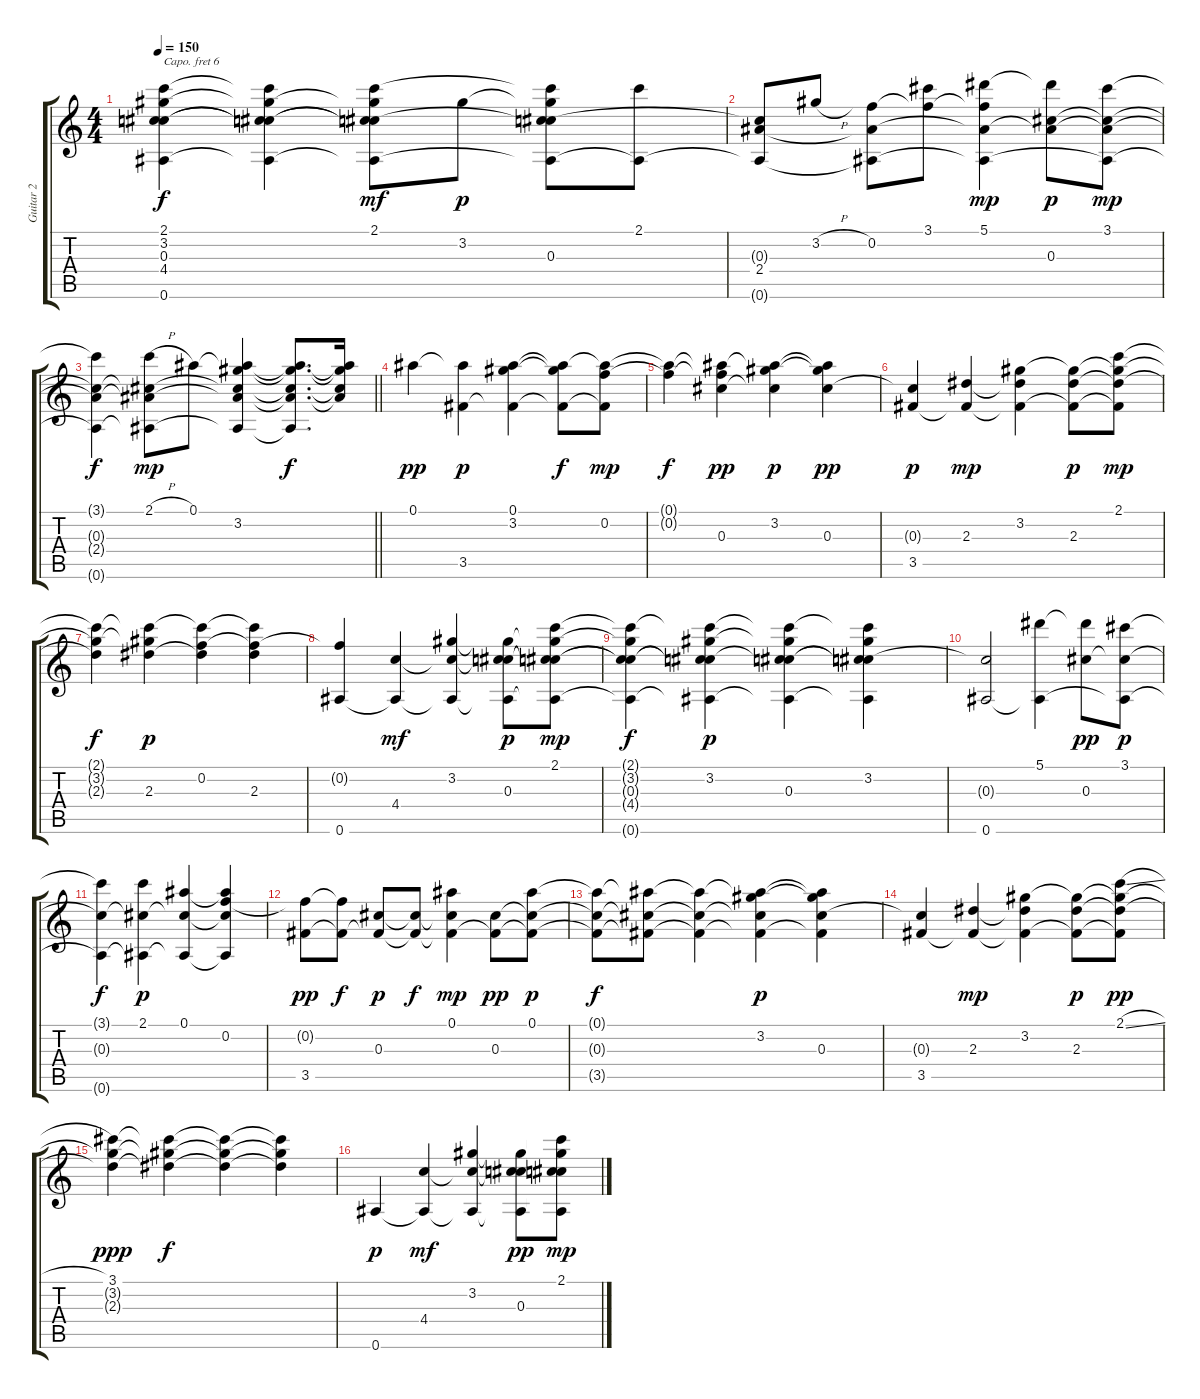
\track ("Guitar 2" "Guitar 2") {instrument acousticguitarsteel}
\staff {score tabs}
\capo 6
\tuning (E4 B3 G3 D3 A2 E2) {hide}
\ts (4 4)
\tempo 150
\clef g2
\ks c
(2.1{t} 3.2{t} 0.3{t} 4.4{t} 0.6{t}).4{dy f} (2.1{t} 3.2{t} 0.3{t} 4.4{t} 0.6{t}).4 (2.1 3.2{t} 0.3{t} 4.4{t} 0.6{t}).8{dy mf} 3.2.8{dy p} (2.1{t} 3.2{t} 0.3 4.4{t} 0.6{t}).8 (2.1 0.6{t}).8 |
(0.3{t} 2.4 0.6{t}).8 3.2{h}.8 (0.2 2.4{t} 0.6{t}).8 (3.1 0.2{t}).8 (5.1 0.2{t} 2.4{t} 0.6{t}).4{dy mp} (5.1{t} 0.3 2.4{t}).8{dy p} (3.1 0.3{t} 2.4{t} 0.6{t}).8{dy mp} |
\barLineRight lightlight
(3.1{t} 0.3{t} 2.4{t} 0.6{t}).4{dy f} (2.1{h} 0.3{t} 2.4{t} 0.6{t}).8{dy mp} 0.1.8 (0.1{t} 3.2 0.3{t} 2.4{t} 0.6{t}).4 (0.1{t} 3.2{t} 0.3{t} 2.4{t} 0.6{t}).8{d dy f} (0.1{t} 3.2{t} 0.3{t} 2.4{t}).16 |
\section ("" "")
0.1.4{dy pp} (0.1{t} 3.5).4{dy p} (0.1 3.2 3.5{t}).4 (0.1{t} 3.2{t} 3.5{t}).8{dy f} (0.1{t} 0.2 3.5{t}).8{dy mp} |
(0.1{t} 0.2{t}).4{dy f} (0.1{t} 0.2{t} 0.3).4{dy pp} (0.1{t} 3.2 0.3{t}).4{dy p} (0.1{t} 3.2{t} 0.3).4{dy pp} |
(0.3{t} 3.5).4{dy p} (2.3 3.5{t}).4{dy mp} (3.2 2.3{t} 3.5{t}).4 (3.2{t} 2.3 3.5{t}).8{dy p} (2.1 3.2{t} 2.3{t} 3.5{t}).8{dy mp} |
(2.1{t} 3.2{t} 2.3{t}).4{dy f} (2.1{t} 3.2{t} 2.3).4{dy p} (2.1{t} 0.2 2.3{t}).4 (2.1{t} 0.2{t} 2.3).4 |
(0.2{t} 0.6).4 (4.4 0.6{t}).4{dy mf} (3.2 4.4{t} 0.6{t}).4 (3.2{t} 0.3 4.4{t} 0.6{t}).8{dy p} (2.1 3.2{t} 0.3{t} 4.4{t} 0.6{t}).8{dy mp} |
(2.1{t} 3.2{t} 0.3{t} 4.4{t} 0.6{t}).4{dy f} (2.1{t} 3.2 0.3{t} 4.4{t} 0.6{t}).4{dy p} (2.1{t} 3.2{t} 0.3 4.4{t} 0.6{t}).4 (2.1{t} 3.2 0.3{t} 4.4{t} 0.6{t}).4 |
(0.3{t} 0.6).2 (5.1 0.6{t}).4 (5.1{t} 0.3).8{dy pp} (3.1 0.3{t} 0.6{t}).8{dy p} |
(3.1{t} 0.3{t} 0.6{t}).4{dy f} (2.1 0.3{t} 0.6{t}).4{dy p} (0.1 0.3{t} 0.6{t}).4 (0.1{t} 0.2 0.3{t} 0.6{t}).4 |
(0.2{t} 3.5).8{dy pp} (0.2{t} 3.5{t}).8{dy f} (0.3 3.5{t}).8{dy p} (0.3{t} 3.5{t}).8{dy f} (0.1 0.3{t} 3.5{t}).4{dy mp} (0.3 3.5{t}).8{dy pp} (0.1 0.3{t} 3.5{t}).8{dy p} |
(0.1{t} 0.3{t} 3.5{t}).8{dy f} (0.1{t} 0.3{t} 3.5{t}).8 (0.1{t} 0.3{t} 3.5{t}).4 (0.1{t} 3.2 0.3{t} 3.5{t}).4{dy p} (0.1{t} 3.2{t} 0.3 3.5{t}).4 |
(0.3{t} 3.5).4 (2.3 3.5{t}).4{dy mp} (3.2 2.3{t} 3.5{t}).4 (3.2{t} 2.3 3.5{t}).8{dy p} (2.1{sl} 3.2{t} 2.3{t} 3.5{t}).8{dy pp} |
(3.1 3.2{t} 2.3{t}).4{dy ppp} (3.1{t} 3.2{t} 2.3{t}).4{dy f} (3.1{t} 3.2{t} 2.3{t}).4 (3.1{t} 3.2{t} 2.3{t}).4 |
0.6.4{dy p} (4.4 0.6{t}).4{dy mf} (3.2 4.4{t} 0.6{t}).4 (3.2{t} 0.3 4.4{t} 0.6{t}).8{dy pp} (2.1 3.2{t} 0.3{t} 4.4{t} 0.6{t}).8{dy mp}
